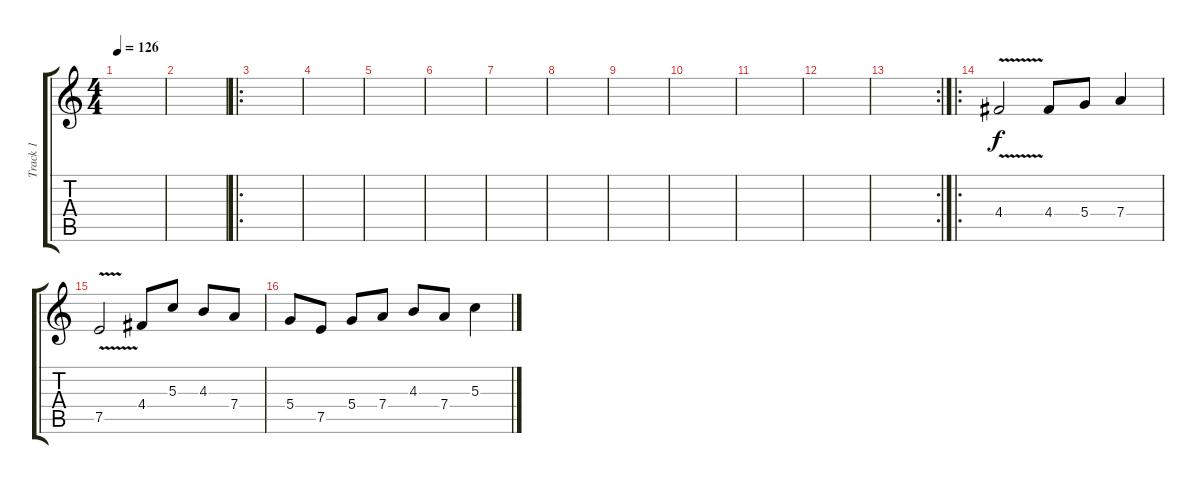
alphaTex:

\track ("Track 1" "Track 1") {instrument distortionguitar}
\staff {score tabs}
\tuning (E4 B3 G3 D3 A2 E2) {hide}
\ts (4 4)
\tempo 126
\clef g2
\ks c
|
|
\ro
|
|
|
|
|
|
|
|
|
|
\rc 2
|
\ro
4.4{v}.2 4.4.8 5.4.8 7.4.4 |
7.5{v}.2 4.4.8 5.3.8 4.3.8 7.4.8 |
5.4.8 7.5.8 5.4.8 7.4.8 4.3.8 7.4.8 5.3.4
